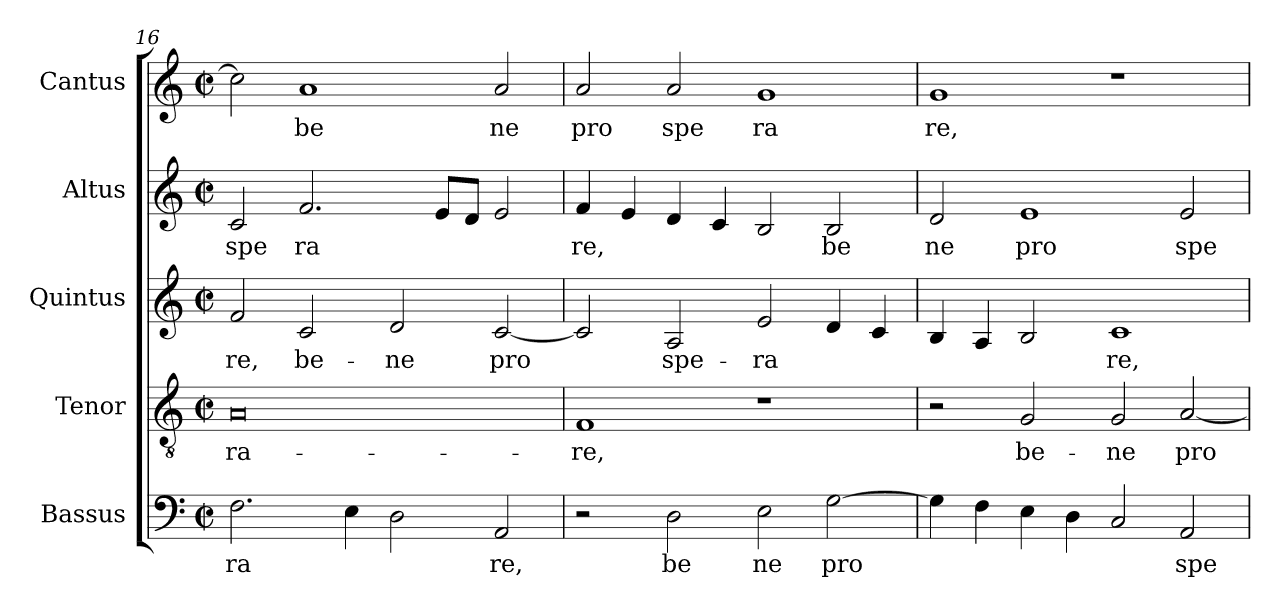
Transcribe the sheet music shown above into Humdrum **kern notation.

**kern	**text	**kern	**text	**kern	**text	**kern	**text	**kern	**text
*part5	*part5	*part4	*part4	*part3	*part3	*part2	*part2	*part1	*part1
*staff5	*staff5	*staff4	*staff4	*staff3	*staff3	*staff2	*staff2	*staff1	*staff1
*I"Bassus	*	*I"Tenor	*	*I"Quintus	*	*I"Altus	*	*I"Cantus	*
*clefF4	*	*clefGv2	*	*clefG2	*	*clefG2	*	*clefG2	*
*k[]	*	*k[]	*	*k[]	*	*k[]	*	*k[]	*
*C:	*	*C:	*	*C:	*	*C:	*	*C:	*
*M2/2	*	*M2/2	*	*M2/2	*	*M2/2	*	*M2/2	*
*met(c|)	*	*met(c|)	*	*met(c|)	*	*met(c|)	*	*met(c|)	*
=16	=16	=16	=16	=16	=16	=16	=16	=16	=16
!	!LO:LY:b:cj	!	!LO:LY:b:cj	!	!LO:LY:b:cj	!	!LO:LY:b:cj	!	!LO:LY:b:cj
2.F\	ra	0A	-ra-	2f/	-re,	2c/	spe	2cc\]	.
!	!	!	!	!	!LO:LY:b:cj	!	!LO:LY:b:cj	!	!LO:LY:b:cj
.	.	.	.	2c/	be-	2.f/	ra	1a	be
!	!LO:LY:b:cj	!	!	!	!	!	!	!	!
4E\	.	.	.	.	.	.	.	.	.
!	!LO:LY:b:cj	!	!	!	!LO:LY:b:cj	!	!	!	!
2D\	.	.	.	2d/	-ne	.	.	.	.
!	!	!	!	!	!	!	!LO:LY:b:cj	!	!
.	.	.	.	.	.	8e/L	.	.	.
!	!	!	!	!	!	!	!LO:LY:b:cj	!	!
.	.	.	.	.	.	8d/J	.	.	.
!	!LO:LY:b:cj	!	!	!	!LO:LY:b:cj	!	!LO:LY:b:cj	!	!LO:LY:b:cj
2AA/	re,	.	.	[<2c/	pro-	2e/	.	2a/	ne
=17	=17	=17	=17	=17	=17	=17	=17	=17	=17
!	!	!	!LO:LY:b:cj	!	!LO:LY:b:cj	!	!LO:LY:b:cj	!	!LO:LY:b:cj
2r	.	1F	-re,	2c/]	--	4f/	re,	2a/	pro
!	!	!	!	!	!	!	!LO:LY:b:cj	!	!
.	.	.	.	.	.	4e/	.	.	.
!	!LO:LY:b:cj	!	!	!	!LO:LY:b:cj	!	!LO:LY:b:cj	!	!LO:LY:b:cj
2D\	be	.	.	2A/	-spe-	4d/	.	2a/	spe
!	!	!	!	!	!	!	!LO:LY:b:cj	!	!
.	.	.	.	.	.	4c/	.	.	.
!	!LO:LY:b:cj	!	!	!	!LO:LY:b:cj	!	!LO:LY:b:cj	!	!LO:LY:b:cj
2E\	ne	1r	.	2e/	-ra-	2B/	.	1g	ra
!	!LO:LY:b:cj	!	!	!	!LO:LY:b:cj	!	!LO:LY:b:cj	!	!
[>2G\	pro	.	.	4d/	--	2B/	be	.	.
!	!	!	!	!	!LO:LY:b:cj	!	!	!	!
.	.	.	.	4c/	--	.	.	.	.
=18	=18	=18	=18	=18	=18	=18	=18	=18	=18
!	!LO:LY:b:cj	!	!	!	!LO:LY:b:cj	!	!LO:LY:b:cj	!	!LO:LY:b:cj
4G\]	.	2r	.	4B/	--	2d/	ne	1g	re,
!	!LO:LY:b:cj	!	!	!	!LO:LY:b:cj	!	!	!	!
4F\	.	.	.	4A/	--	.	.	.	.
!	!LO:LY:b:cj	!	!LO:LY:b:cj	!	!LO:LY:b:cj	!	!LO:LY:b:cj	!	!
4E\	.	2G/	be-	2B/	--	1e	pro	.	.
!	!LO:LY:b:cj	!	!	!	!	!	!	!	!
4D\	.	.	.	.	.	.	.	.	.
!	!LO:LY:b:cj	!	!LO:LY:b:cj	!	!LO:LY:b:cj	!	!	!	!
2C/	.	2G/	-ne	1c	-re,	.	.	1r	.
!	!LO:LY:b:cj	!	!LO:LY:b:cj	!	!	!	!LO:LY:b:cj	!	!
2AA/	spe	[<2A/	pro-	.	.	2e/	spe	.	.
=	=	=	=	=	=	=	=	=	=
*-	*-	*-	*-	*-	*-	*-	*-	*-	*-
